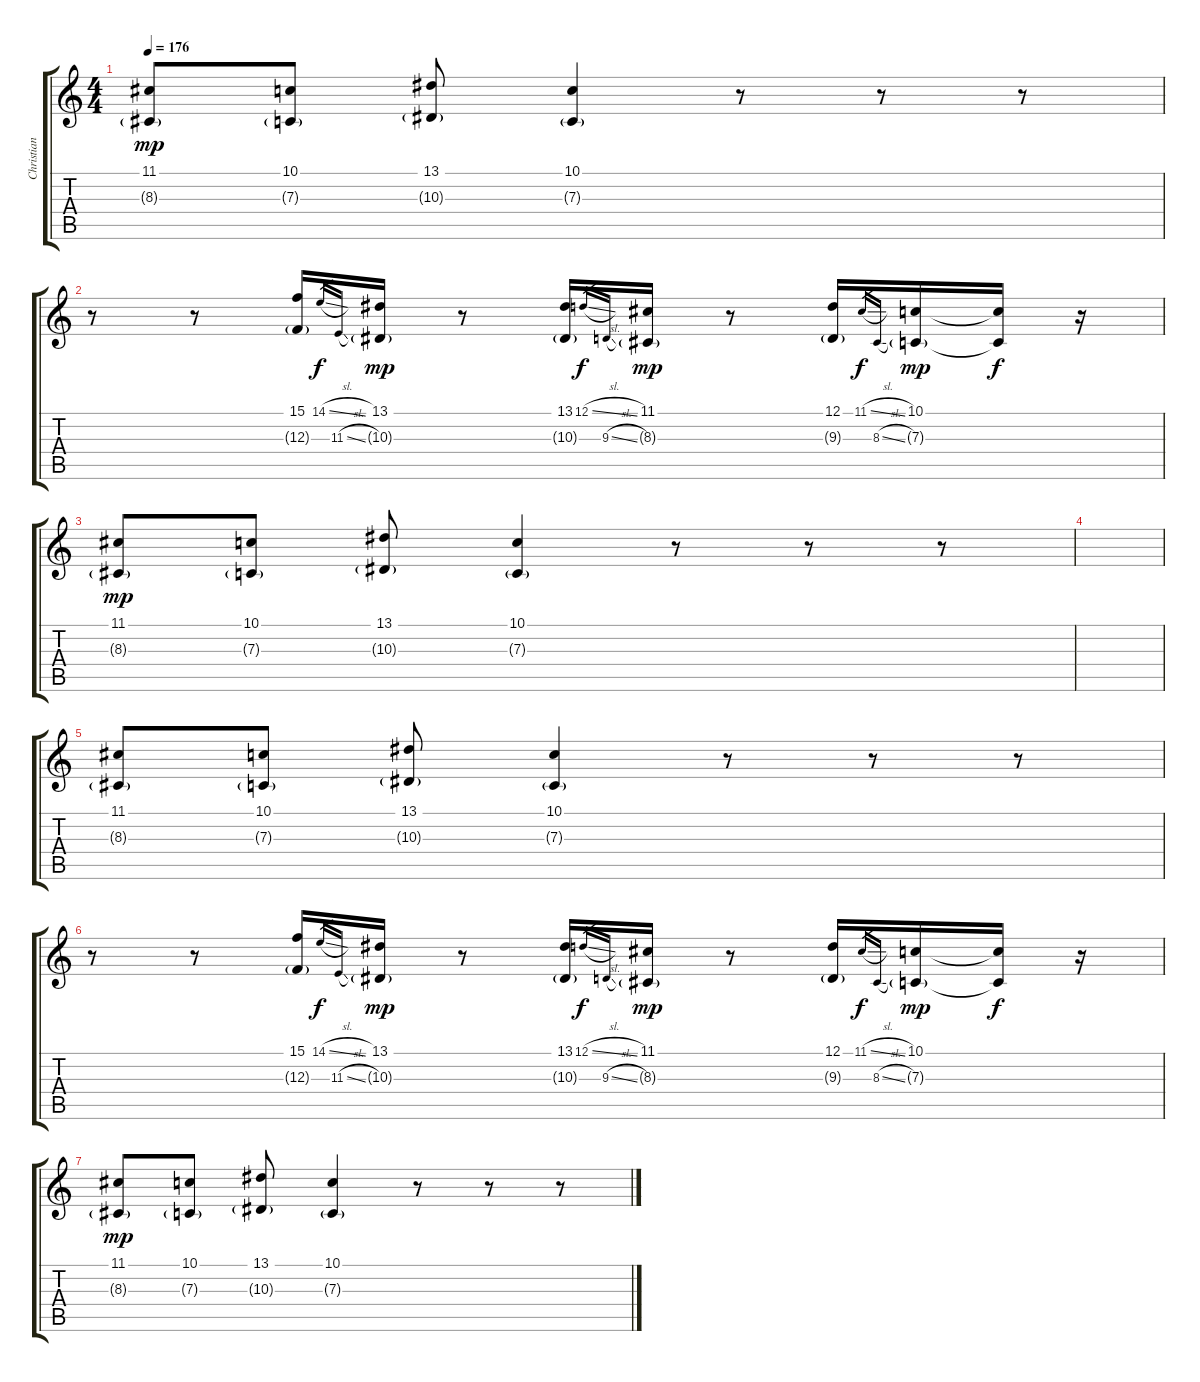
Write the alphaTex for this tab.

\track ("Christian 2" "Christian ") {instrument brasssection}
\staff {score tabs}
\tuning (D4 A3 F3 C3 G2 C2) {hide}
\ts (4 4)
\tempo 176
\clef g2
\ks c
(11.1 8.3{g}).8{dy mp instrument brasssection} (10.1 7.3{g}).8 (13.1 10.3{g}).8 (10.1 7.3{g}).4 r.8 r.8 r.8 |
r.8 r.8 (15.1 12.3{g}).16 14.1{sl}.16{gr dy f} 11.3{sl}.16{gr} (13.1 10.3{g}).16{dy mp} r.8 (13.1 10.3{g}).16 12.1{sl}.16{gr dy f} 9.3{sl}.16{gr} (11.1 8.3{g}).16{dy mp} r.8 (12.1 9.3{g}).16 11.1{sl}.16{gr dy f} 8.3{sl}.16{gr} (10.1 7.3{g}).16{dy mp} (10.1{t} 7.3{t}).16{dy f} r.16 |
(11.1 8.3{g}).8{dy mp} (10.1 7.3{g}).8 (13.1 10.3{g}).8 (10.1 7.3{g}).4 r.8 r.8 r.8 |
|
(11.1 8.3{g}).8 (10.1 7.3{g}).8 (13.1 10.3{g}).8 (10.1 7.3{g}).4 r.8 r.8 r.8 |
r.8 r.8 (15.1 12.3{g}).16 14.1{sl}.16{gr dy f} 11.3{sl}.16{gr} (13.1 10.3{g}).16{dy mp} r.8 (13.1 10.3{g}).16 12.1{sl}.16{gr dy f} 9.3{sl}.16{gr} (11.1 8.3{g}).16{dy mp} r.8 (12.1 9.3{g}).16 11.1{sl}.16{gr dy f} 8.3{sl}.16{gr} (10.1 7.3{g}).16{dy mp} (10.1{t} 7.3{t}).16{dy f} r.16 |
(11.1 8.3{g}).8{dy mp} (10.1 7.3{g}).8 (13.1 10.3{g}).8 (10.1 7.3{g}).4 r.8 r.8 r.8
